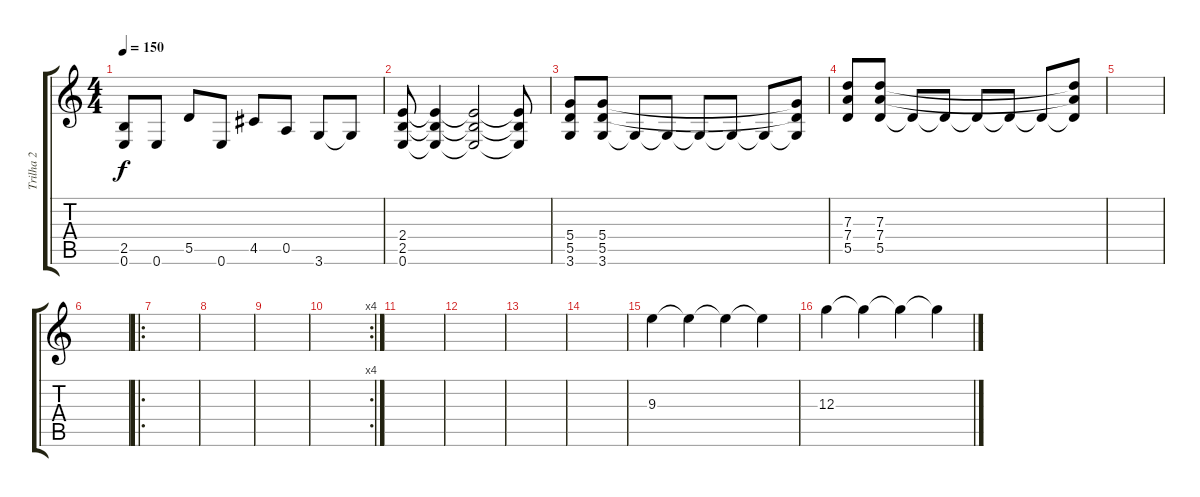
\track ("Trilha 2" "Trilha 2") {instrument distortionguitar}
\staff {score tabs}
\tuning (E4 B3 G3 D3 A2 E2) {hide}
\ts (4 4)
\tempo 150
\clef g2
\ks c
(2.5 0.6).8{dy f} 0.6.8 5.5.8 0.6.8 4.5.8 0.5.8 3.6.8 3.6{t}.8 |
(2.4 2.5 0.6).8 (2.4{t} 2.5{t} 0.6{t}).4 (2.4{t} 2.5{t} 0.6{t}).2 (2.4{t} 2.5{t} 0.6{t}).8 |
(5.4 5.5 3.6).8 (5.4 5.5 3.6).8 3.6{t}.8 3.6{t}.8 3.6{t}.8 3.6{t}.8 3.6{t}.8 (5.4{t} 5.5{t} 3.6{t}).8 |
(7.3 7.4 5.5).8 (7.3 7.4 5.5).8 5.5{t}.8 5.5{t}.8 5.5{t}.8 5.5{t}.8 5.5{t}.8 (7.3{t} 7.4{t} 5.5{t}).8 |
|
|
\ro
|
|
|
\rc 4
|
|
|
|
|
9.3.4 9.3{t}.4 9.3{t}.4 9.3{t}.4 |
12.3.4 12.3{t}.4 12.3{t}.4 12.3{t}.4
